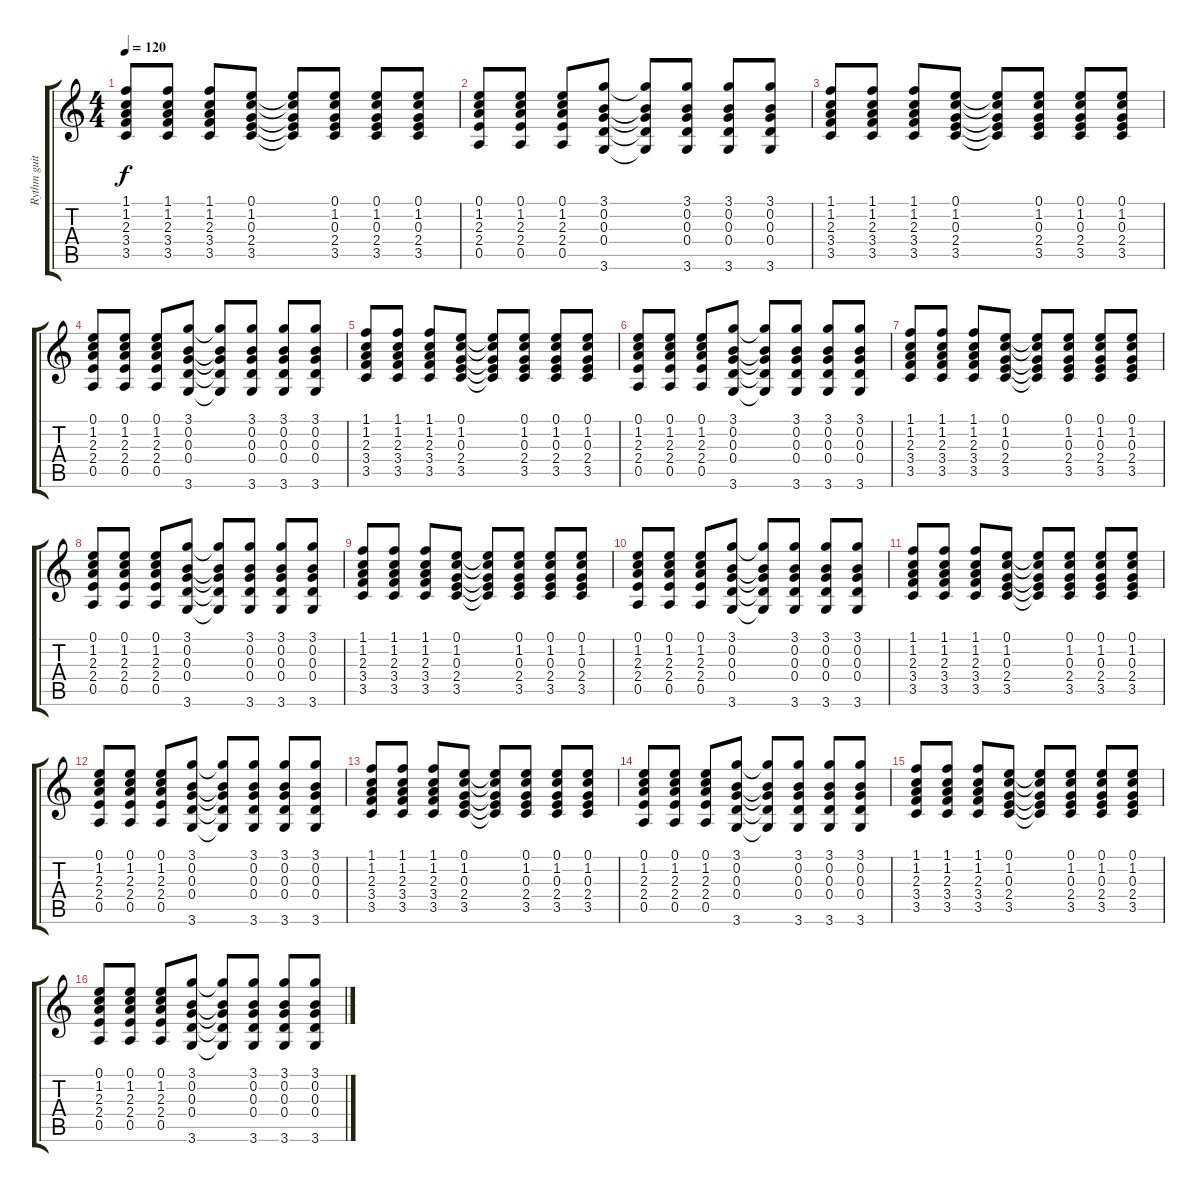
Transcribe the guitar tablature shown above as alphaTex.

\track ("Rythm guitar" "Rythm guit") {instrument acousticguitarsteel}
\staff {score tabs}
\tuning (E4 B3 G3 D3 A2 E2) {hide}
\ts (4 4)
\tempo 120
\clef g2
\ks c
(1.1 1.2 2.3 3.4 3.5).8{dy f instrument acousticguitarsteel} (1.1 1.2 2.3 3.4 3.5).8 (1.1 1.2 2.3 3.4 3.5).8 (0.1 1.2 0.3 2.4 3.5).8 (0.1{t} 1.2{t} 0.3{t} 2.4{t} 3.5{t}).8 (0.1 1.2 0.3 2.4 3.5).8 (0.1 1.2 0.3 2.4 3.5).8 (0.1 1.2 0.3 2.4 3.5).8 |
(0.1 1.2 2.3 2.4 0.5).8 (0.1 1.2 2.3 2.4 0.5).8 (0.1 1.2 2.3 2.4 0.5).8 (3.1 0.2 0.3 0.4 3.6).8 (3.1{t} 0.2{t} 0.3{t} 0.4{t} 3.6{t}).8 (3.1 0.2 0.3 0.4 3.6).8 (3.1 0.2 0.3 0.4 3.6).8 (3.1 0.2 0.3 0.4 3.6).8 |
(1.1 1.2 2.3 3.4 3.5).8 (1.1 1.2 2.3 3.4 3.5).8 (1.1 1.2 2.3 3.4 3.5).8 (0.1 1.2 0.3 2.4 3.5).8 (0.1{t} 1.2{t} 0.3{t} 2.4{t} 3.5{t}).8 (0.1 1.2 0.3 2.4 3.5).8 (0.1 1.2 0.3 2.4 3.5).8 (0.1 1.2 0.3 2.4 3.5).8 |
(0.1 1.2 2.3 2.4 0.5).8 (0.1 1.2 2.3 2.4 0.5).8 (0.1 1.2 2.3 2.4 0.5).8 (3.1 0.2 0.3 0.4 3.6).8 (3.1{t} 0.2{t} 0.3{t} 0.4{t} 3.6{t}).8 (3.1 0.2 0.3 0.4 3.6).8 (3.1 0.2 0.3 0.4 3.6).8 (3.1 0.2 0.3 0.4 3.6).8 |
(1.1 1.2 2.3 3.4 3.5).8 (1.1 1.2 2.3 3.4 3.5).8 (1.1 1.2 2.3 3.4 3.5).8 (0.1 1.2 0.3 2.4 3.5).8 (0.1{t} 1.2{t} 0.3{t} 2.4{t} 3.5{t}).8 (0.1 1.2 0.3 2.4 3.5).8 (0.1 1.2 0.3 2.4 3.5).8 (0.1 1.2 0.3 2.4 3.5).8 |
(0.1 1.2 2.3 2.4 0.5).8 (0.1 1.2 2.3 2.4 0.5).8 (0.1 1.2 2.3 2.4 0.5).8 (3.1 0.2 0.3 0.4 3.6).8 (3.1{t} 0.2{t} 0.3{t} 0.4{t} 3.6{t}).8 (3.1 0.2 0.3 0.4 3.6).8 (3.1 0.2 0.3 0.4 3.6).8 (3.1 0.2 0.3 0.4 3.6).8 |
(1.1 1.2 2.3 3.4 3.5).8 (1.1 1.2 2.3 3.4 3.5).8 (1.1 1.2 2.3 3.4 3.5).8 (0.1 1.2 0.3 2.4 3.5).8 (0.1{t} 1.2{t} 0.3{t} 2.4{t} 3.5{t}).8 (0.1 1.2 0.3 2.4 3.5).8 (0.1 1.2 0.3 2.4 3.5).8 (0.1 1.2 0.3 2.4 3.5).8 |
(0.1 1.2 2.3 2.4 0.5).8 (0.1 1.2 2.3 2.4 0.5).8 (0.1 1.2 2.3 2.4 0.5).8 (3.1 0.2 0.3 0.4 3.6).8 (3.1{t} 0.2{t} 0.3{t} 0.4{t} 3.6{t}).8 (3.1 0.2 0.3 0.4 3.6).8 (3.1 0.2 0.3 0.4 3.6).8 (3.1 0.2 0.3 0.4 3.6).8 |
(1.1 1.2 2.3 3.4 3.5).8 (1.1 1.2 2.3 3.4 3.5).8 (1.1 1.2 2.3 3.4 3.5).8 (0.1 1.2 0.3 2.4 3.5).8 (0.1{t} 1.2{t} 0.3{t} 2.4{t} 3.5{t}).8 (0.1 1.2 0.3 2.4 3.5).8 (0.1 1.2 0.3 2.4 3.5).8 (0.1 1.2 0.3 2.4 3.5).8 |
(0.1 1.2 2.3 2.4 0.5).8 (0.1 1.2 2.3 2.4 0.5).8 (0.1 1.2 2.3 2.4 0.5).8 (3.1 0.2 0.3 0.4 3.6).8 (3.1{t} 0.2{t} 0.3{t} 0.4{t} 3.6{t}).8 (3.1 0.2 0.3 0.4 3.6).8 (3.1 0.2 0.3 0.4 3.6).8 (3.1 0.2 0.3 0.4 3.6).8 |
(1.1 1.2 2.3 3.4 3.5).8 (1.1 1.2 2.3 3.4 3.5).8 (1.1 1.2 2.3 3.4 3.5).8 (0.1 1.2 0.3 2.4 3.5).8 (0.1{t} 1.2{t} 0.3{t} 2.4{t} 3.5{t}).8 (0.1 1.2 0.3 2.4 3.5).8 (0.1 1.2 0.3 2.4 3.5).8 (0.1 1.2 0.3 2.4 3.5).8 |
(0.1 1.2 2.3 2.4 0.5).8 (0.1 1.2 2.3 2.4 0.5).8 (0.1 1.2 2.3 2.4 0.5).8 (3.1 0.2 0.3 0.4 3.6).8 (3.1{t} 0.2{t} 0.3{t} 0.4{t} 3.6{t}).8 (3.1 0.2 0.3 0.4 3.6).8 (3.1 0.2 0.3 0.4 3.6).8 (3.1 0.2 0.3 0.4 3.6).8 |
(1.1 1.2 2.3 3.4 3.5).8 (1.1 1.2 2.3 3.4 3.5).8 (1.1 1.2 2.3 3.4 3.5).8 (0.1 1.2 0.3 2.4 3.5).8 (0.1{t} 1.2{t} 0.3{t} 2.4{t} 3.5{t}).8 (0.1 1.2 0.3 2.4 3.5).8 (0.1 1.2 0.3 2.4 3.5).8 (0.1 1.2 0.3 2.4 3.5).8 |
(0.1 1.2 2.3 2.4 0.5).8 (0.1 1.2 2.3 2.4 0.5).8 (0.1 1.2 2.3 2.4 0.5).8 (3.1 0.2 0.3 0.4 3.6).8 (3.1{t} 0.2{t} 0.3{t} 0.4{t} 3.6{t}).8 (3.1 0.2 0.3 0.4 3.6).8 (3.1 0.2 0.3 0.4 3.6).8 (3.1 0.2 0.3 0.4 3.6).8 |
(1.1 1.2 2.3 3.4 3.5).8 (1.1 1.2 2.3 3.4 3.5).8 (1.1 1.2 2.3 3.4 3.5).8 (0.1 1.2 0.3 2.4 3.5).8 (0.1{t} 1.2{t} 0.3{t} 2.4{t} 3.5{t}).8 (0.1 1.2 0.3 2.4 3.5).8 (0.1 1.2 0.3 2.4 3.5).8 (0.1 1.2 0.3 2.4 3.5).8 |
(0.1 1.2 2.3 2.4 0.5).8 (0.1 1.2 2.3 2.4 0.5).8 (0.1 1.2 2.3 2.4 0.5).8 (3.1 0.2 0.3 0.4 3.6).8 (3.1{t} 0.2{t} 0.3{t} 0.4{t} 3.6{t}).8 (3.1 0.2 0.3 0.4 3.6).8 (3.1 0.2 0.3 0.4 3.6).8 (3.1 0.2 0.3 0.4 3.6).8
